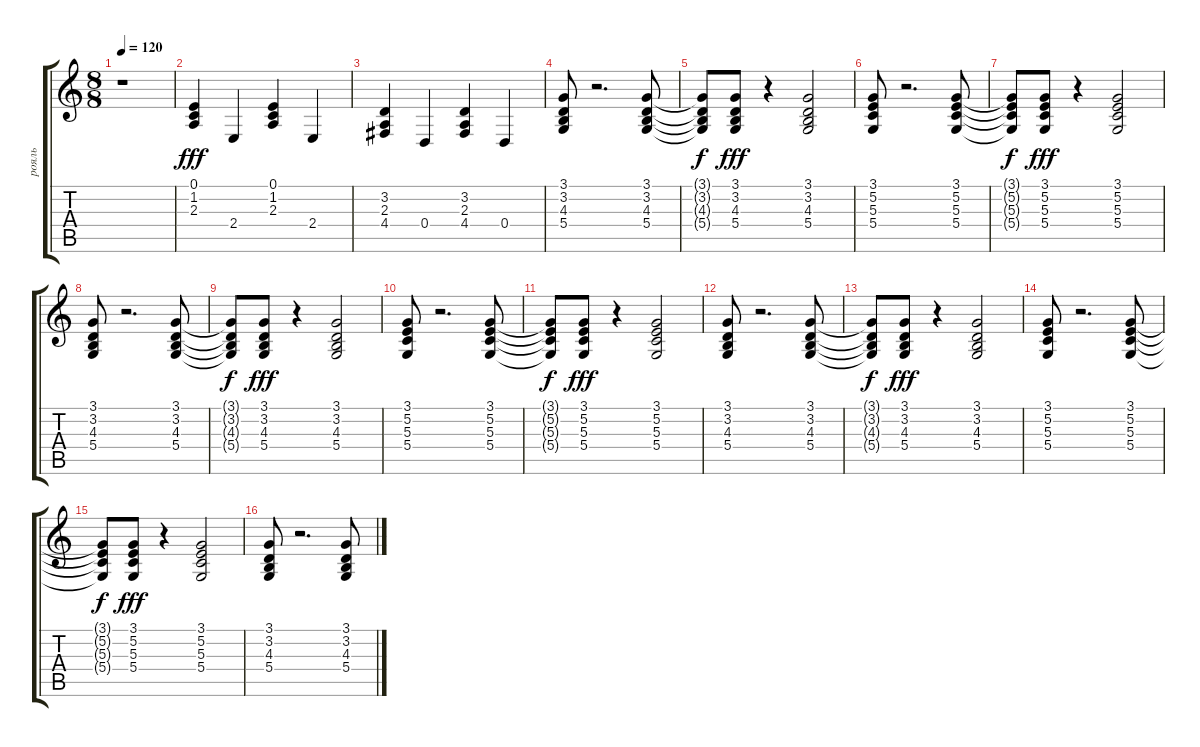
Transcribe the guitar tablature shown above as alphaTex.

\track ("рояль" "рояль") {instrument brightacousticpiano}
\staff {score tabs}
\tuning (E4 B3 G3 D3 A2 E2) {hide}
\ts (8 8)
\tempo 120
\clef g2
\ks c
r.1{dy fff} |
(0.1 1.2 2.3).4 2.4.4 (0.1 1.2 2.3).4 2.4.4 |
(3.2 2.3 4.4).4 0.4.4 (3.2 2.3 4.4).4 0.4.4 |
(3.1 3.2 4.3 5.4).8 r.2{d} (3.1 3.2 4.3 5.4).8 |
(3.1{t} 3.2{t} 4.3{t} 5.4{t}).8{dy f} (3.1 3.2 4.3 5.4).8{dy fff} r.4 (3.1 3.2 4.3 5.4).2 |
(3.1 5.2 5.3 5.4).8 r.2{d} (3.1 5.2 5.3 5.4).8 |
(3.1{t} 5.2{t} 5.3{t} 5.4{t}).8{dy f} (3.1 5.2 5.3 5.4).8{dy fff} r.4 (3.1 5.2 5.3 5.4).2 |
(3.1 3.2 4.3 5.4).8 r.2{d} (3.1 3.2 4.3 5.4).8 |
(3.1{t} 3.2{t} 4.3{t} 5.4{t}).8{dy f} (3.1 3.2 4.3 5.4).8{dy fff} r.4 (3.1 3.2 4.3 5.4).2 |
(3.1 5.2 5.3 5.4).8 r.2{d} (3.1 5.2 5.3 5.4).8 |
(3.1{t} 5.2{t} 5.3{t} 5.4{t}).8{dy f} (3.1 5.2 5.3 5.4).8{dy fff} r.4 (3.1 5.2 5.3 5.4).2 |
(3.1 3.2 4.3 5.4).8 r.2{d} (3.1 3.2 4.3 5.4).8{volume 13} |
(3.1{t} 3.2{t} 4.3{t} 5.4{t}).8{dy f} (3.1 3.2 4.3 5.4).8{dy fff volume 12} r.4 (3.1 3.2 4.3 5.4).2{volume 12} |
(3.1 5.2 5.3 5.4).8{volume 11} r.2{d} (3.1 5.2 5.3 5.4).8{volume 9} |
(3.1{t} 5.2{t} 5.3{t} 5.4{t}).8{dy f} (3.1 5.2 5.3 5.4).8{dy fff volume 8} r.4 (3.1 5.2 5.3 5.4).2{volume 8} |
(3.1 3.2 4.3 5.4).8{volume 7} r.2{d} (3.1 3.2 4.3 5.4).8{volume 6}
